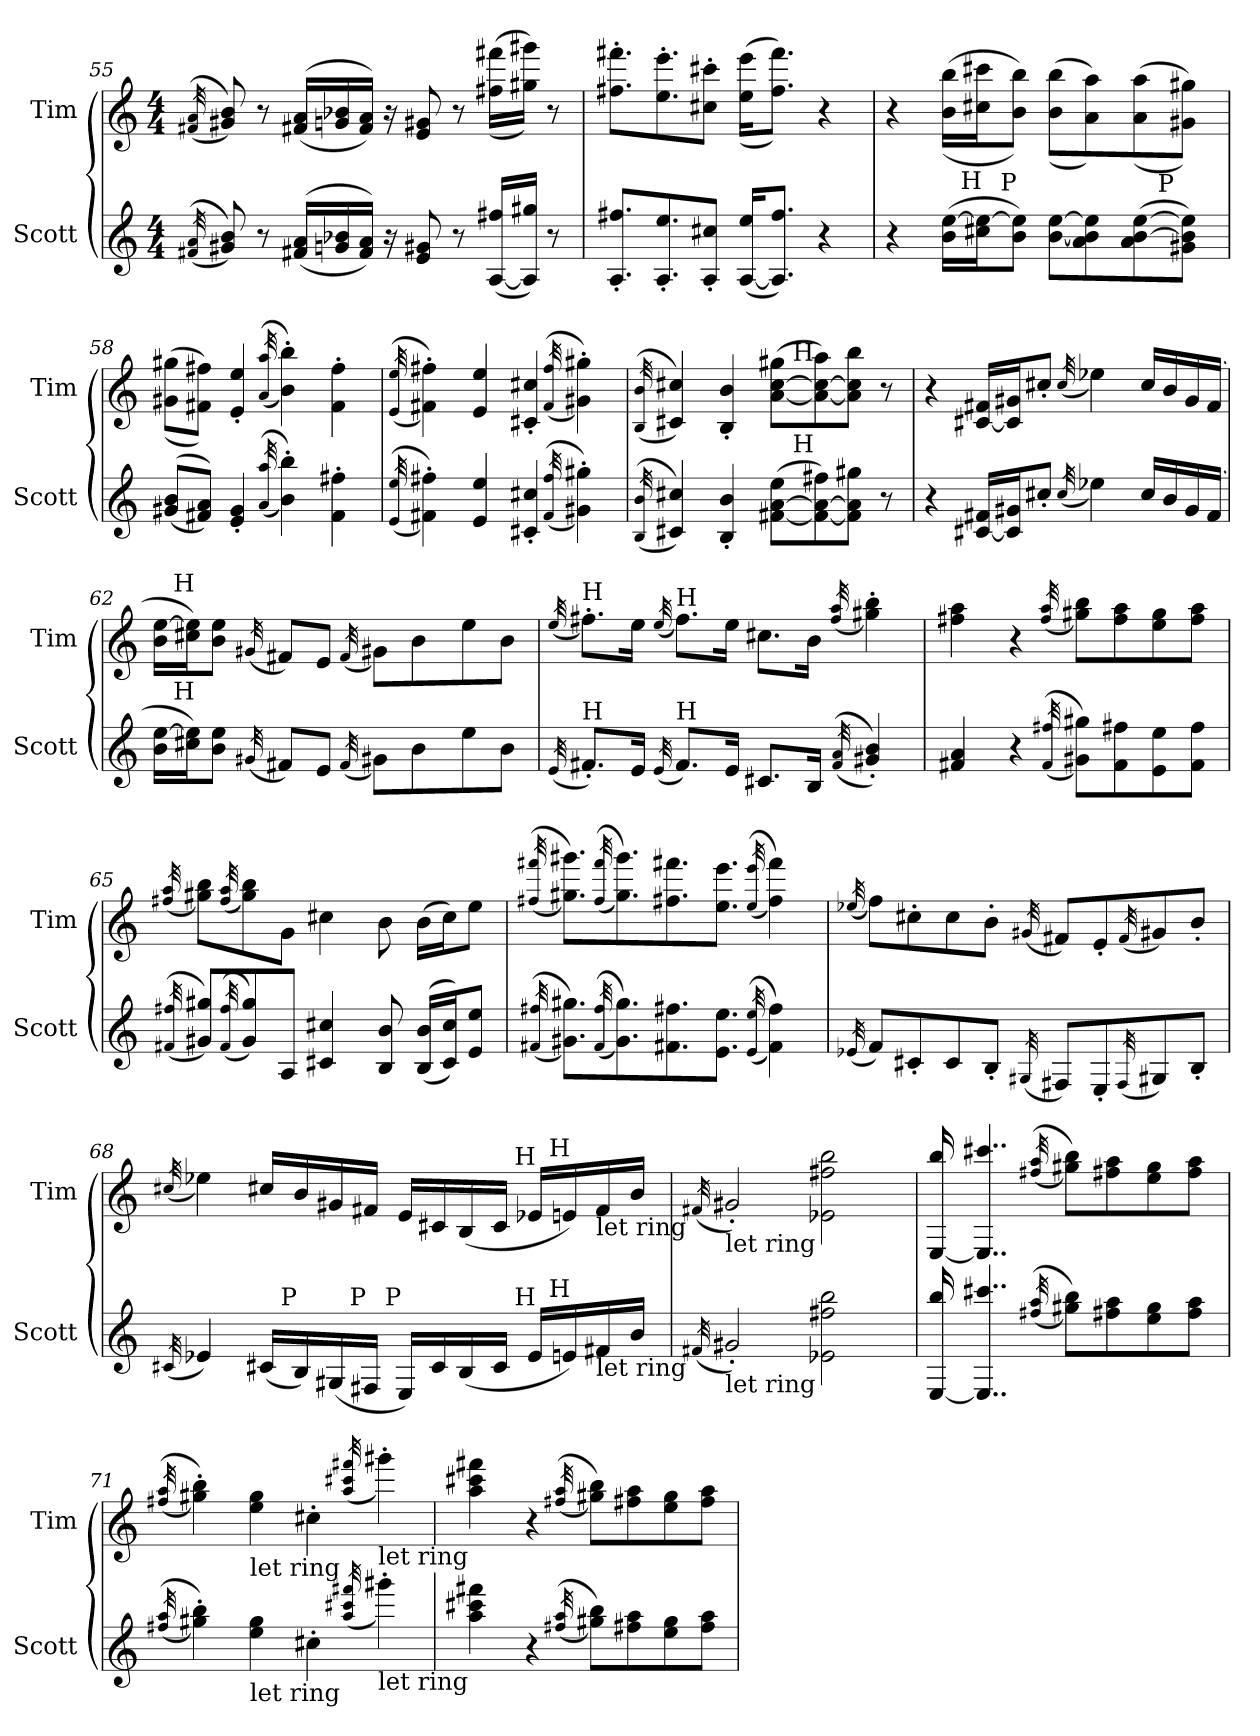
**kern	**kern
*part2	*part1
*staff2	*staff1
*I"Scott	*I"Tim
*I'Scott	*I'Tim
!!LO:PB:g=z
*clefG2	*clefG2
*ITrd7c12	*ITrd7c12
*k[]	*k[]
*C:	*C:
*M4/4	*M4/4
=55	=55
((32qF#X/ 32qA/	((32qF#X/ 32qA/
8G#X/ 8B/))	8G#X/ 8B/))
8r	8r
((16F#/ 16A/LL	((16F#/ 16A/LL
16Gn/ 16B-X/	16Gn/ 16B-X/
16F#/ 16A/JJ))	16F#/ 16A/JJ))
16r	16r
8E/ 8G#X/	8E/ 8G#X/
8r	8r
([16AA/ 16f#X/LL	((16f#X\ 16ff#X\LL
16AA/] 16g#X/JJ)	16g#X\ 16gg#X\JJ))
8r	8r
=56	=56
8.AA/' 8.f#X/'L	8.f#X\' 8.ff#X\'L
8.AA/' 8.e/'	8.e\' 8.ee\'
8AA/' 8c#X/'J	8c#X\' 8cc#X\'J
([16AA/ 16e/KL	((16e\ 16ee\KL
8.AA/] 8.f#/J)	8.f#\ 8.ff#\J))
4r	4r
=57	=57
*^	*
*	*^	*
*	*	*^	*
4r	6..ryy	3ryy	2ryy	4r
(16B\ [16e\LL	.	.	.	((16B\ 16b\LL
!	!LO:TX:a:t=H	!	!	!
.	3%2ryy	.	.	.
16c#X\ 16e\_J	.	.	.	16c#X\ 16cc#X\J
.	.	48ryy	.	.
!	!	!LO:TX:a:t=P	!	!
.	.	3ryy	.	.
8B\ 8e\]J)	.	.	.	8B\ 8b\J))
[8B\ [8e\L	.	.	4ryy	((8B\ 8b\L
8A\ 8B\] 8e\]	.	.	.	8A\ 8a\))
.	.	6...ryy	.	.
(8A\ [8B\ [8e\	.	.	16ryy	((8A\ 8a\
!	!	!	!LO:TX:a:t=P	!
.	.	.	8.ryy	.
8G#X\ 8B\] 8e\]J)	.	.	.	8G#X\ 8g#X\J))
.	24ryy	.	.	.
*v	*v	*v	*v	*
!!LO:LB:g=z
=58	=58
((8G#X/ 8B/L	((8G#X\ 8g#X\L
8F#X/ 8A/J))	8F#X\ 8f#X\J))
4E/' 4G#/'	4E/' 4e/'
((32qA/ 32qa/	((32qA/ 32qa/
4B\' 4b\'))	4B\' 4b\'))
4F#\' 4f#X\'	4F#\' 4f#\'
=59	=59
((32qE/ 32qe/	((32qE/ 32qe/
4F#X\' 4f#X\'))	4F#X\' 4f#X\'))
4E/ 4e/	4E/ 4e/
4C#X/' 4c#X/'	4C#X/' 4c#X/'
((32qF#/ 32qf#/	((32qF#/ 32qf#/
4G#X\' 4g#X\'))	4G#X\' 4g#X\'))
=60	=60
((32qBB/ 32qB/	((32qBB/ 32qB/
*^	*^
4C#X/ 4c#X/))	2ryy	4C#X/ 4c#X/))	2ryy
4BB/' 4B/'	.	4BB/' 4B/'	.
([8F#X\ [8A\ 8e\L	16ryy	([8A\ [8c#\ 8g#X\L	16ryy
!	!	!	!LO:TX:a:t=H
!	!LO:TX:a:t=H	!	!
.	4..ryy	.	4..ryy
8F#\_ 8A\_ 8f#X\)	.	8A\_ 8c#\_ 8a\)	.
8F#\] 8A\] 8g#X\J	.	8A\] 8c#\] 8b\J	.
8r	.	8r	.
*v	*v	*	*
*	*v	*v
!!LO:LB:g=z
=61	=61
4r	4r
[16C#X/ 16F#X/LL	[16C#X/ 16F#X/LL
16C#/] 16G#X/J	16C#/] 16G#X/J
8c#X'/J	8c#X'/J
(32qc#/	(32qc#/
4e-X\)	4e-X\)
16c#/LL	16c#/LL
16B/	16B/
16G#/	16G#/
(16F#/JJ	(16F#/JJ
=62	=62
*^	*^
16B\ [16e\LL	24ryy	16B\ [16e\LL	24ryy
!	!	!	!LO:TX:a:t=H
!	!LO:TX:a:t=H	!	!
.	3%2ryy	.	3%2ryy
16c#X\ 16e\]J)	.	16c#X\ 16e\]J)	.
8B\ 8e\J	.	8B\ 8e\J	.
(32qG#X/	.	(32qG#X/	.
8F#X/L)	.	8F#X/L)	.
8E/J	.	8E/J	.
(32qF#/	.	(32qF#/	.
8G#\L)	.	8G#\L)	.
8B\	.	8B\	.
.	6..ryy	.	6..ryy
8e\	.	8e\	.
8B\J	.	8B\J	.
*v	*v	*	*
*	*v	*v
=63	=63
(32qE/	(32qe/
!	!LO:TX:a:t=H
!LO:TX:a:t=H	!
8.F#X'/L)	8.f#X'\L)
16E/Jk	16e\Jk
(32qE/	(32qe/
!	!LO:TX:a:t=H
!LO:TX:a:t=H	!
8.F#/L)	8.f#\L)
16E/Jk	16e\Jk
8.C#X/L	8.c#X\L
16BB/Jk	16B\Jk
((32qF#/ 32qA/	(32qf#/ 32qa/
4G#X/' 4B/'))	4g#X\' 4b\')
!!LO:LB:g=z
=64	=64
4F#X/ 4A/	4f#X\ 4a\
4r	4r
((32qF#/ 32qf#X/	(32qf#/ 32qa/
8G#X\ 8g#X\L))	8g#X\ 8b\L)
8F#\ 8f#\	8f#\ 8a\
8E\ 8e\	8e\ 8g#\
8F#\ 8f#\J	8f#\ 8a\J
=65	=65
((32qF#X/ 32qf#X/	(32qf#X/ 32qa/
8G#X/ 8g#X/L))	8g#X\ 8b\L)
((32qF#/ 32qf#/	(32qf#/ 32qa/
8G#/ 8g#/))	8g#\ 8b\)
8AA/J	8G\J
4C#X/ 4c#X/	4c#X\
8BB/ 8B/	8B\
((16BB/ 16B/LL	(16B\LL
16C#/ 16c#/J))	16c#\J)
8E/ 8e/J	8e\J
=66	=66
((32qF#X/ 32qf#X/	((32qf#X/ 32qff#X/
8.G#X\ 8.g#X\L))	8.g#X\ 8.gg#X\L))
((32qF#/ 32qf#/	((32qf#/ 32qff#/
8.G#\ 8.g#\))	8.g#\ 8.gg#\))
8.F#\ 8.f#\	8.f#\ 8.ff#\
8.E\ 8.e\J	8.e\ 8.ee\J
((32qE/ 32qe/	((32qe/ 32qee/
4F#\ 4f#\))	4f#\ 4ff#\))
!!LO:LB:g=z
=67	=67
(32qE-X/	(32qe-X/
8F/L)	8f\L)
8C#X'/	8c#X'\
8C#/	8c#\
8BB'/J	8B'\J
(32qGG#X/	(32qG#X/
8FF#X/L)	8F#X/L)
8EE'/	8E'/
(32qFF#/	(32qF#/
8GG#/)	8G#/)
8BB'/J	8B'/J
=68	=68
(32qC#X/	(32qc#X/
*^	*^
*	*^	*	*^
*	*	*^	*	*	*
*	*	*	*^	*	*	*
*	*	*	*	*^	*	*	*
4E-X/)	6..ryy	3ryy	3ryy	3%2ryy	3%2ryy	4e-X\)	3%2ryy	3%2ryy
(16C#/LL	.	.	.	.	.	16c#/LL	.	.
!	!LO:TX:a:t=P	!	!	!	!	!	!	!
.	3%2ryy	.	.	.	.	.	.	.
16BB/)	.	.	.	.	.	16B/	.	.
.	.	12ryy	12..ryy	.	.	.	.	.
(16GG#X/	.	.	.	.	.	16G#X/	.	.
!	!	!LO:TX:a:t=P	!	!	!	!	!	!
.	.	3..ryy	.	.	.	.	.	.
16FF#X/JJ	.	.	.	.	.	16F#X/JJ	.	.
!	!	!	!LO:TX:a:t=P	!	!	!	!	!
.	.	.	3ryy	.	.	.	.	.
16EE/LL)	.	.	.	.	.	16E/LL	.	.
16C#/	.	.	.	.	.	16C#X/	.	.
(16BB/	.	.	.	.	.	(16BB/	.	.
.	.	.	.	24.ryy	12.ryy	.	24.ryy	12.ryy
16C#/JJ	.	.	.	.	.	16C#/JJ	.	.
!	!	!	!	!	!	!	!LO:TX:a:t=H	!
!	!	!	!	!LO:TX:a:t=H	!	!	!	!
.	.	.	.	6ryy	.	.	6ryy	.
16E-/LL	.	.	.	.	.	16E-X/LL	.	.
!	!	!	!	!	!	!	!	!LO:TX:a:t=H
!	!	!	!	!	!LO:TX:a:t=H	!	!	!
.	.	.	.	.	6ryy	.	.	6ryy
16En/)	.	.	6ryy	.	.	16En/)	.	.
!	!	!	!	!	!	!LO:TX:b:t=let ring	!	!
!LO:TX:b:t=let ring	!	!	!	!	!	!	!	!
16F#X/	.	.	.	.	.	16F#/	.	.
.	.	.	.	12ryy	.	.	12ryy	.
16B/JJ	.	.	.	.	.	16B/JJ	.	.
.	24ryy	.	.	.	24ryy	.	.	24ryy
.	.	.	48ryy	48ryy	.	.	48ryy	.
*v	*v	*v	*v	*v	*v	*	*	*
*	*v	*v	*v
=69	=69
(32qF#X/	(32qF#X/
!	!LO:TX:b:t=let ring
!LO:TX:b:t=let ring	!
2G#X'/)	2G#X'/)
2E-X\ 2f#X\ 2b\	2E-X\ 2f#X\ 2b\
!!LO:PB:g=z
=70	=70
[16EE/ 16b/	[16EE/ 16b/
4..EE/] 4..cc#X/	4..EE/] 4..cc#X/
((32qf#X/ 32qa/	((32qf#X/ 32qa/
8g#X\ 8b\L))	8g#X\ 8b\L))
8f#\ 8a\	8f#\ 8a\
8e\ 8g#\	8e\ 8g#\
8f#\ 8a\J	8f#\ 8a\J
=71	=71
((32qf#X/ 32qa/	((32qf#X/ 32qa/
4g#X\' 4b\'))	4g#X\' 4b\'))
!	!LO:TX:b:t=let ring
!LO:TX:b:t=let ring	!
4e\ 4g#\	4e\ 4g#\
4c#X'\	4c#X'\
(32qa/ 32qcc#X/ 32qff#X/	(32qa/ 32qcc#X/ 32qff#X/
!	!LO:TX:b:t=let ring
!LO:TX:b:t=let ring	!
4gg#X'\)	4gg#X'\)
=72	=72
4a\ 4cc#X\ 4ff#X\	4a\ 4cc#X\ 4ff#X\
4r	4r
((32qf#X/ 32qa/	((32qf#X/ 32qa/
8g#X\ 8b\L))	8g#X\ 8b\L))
8f#\ 8a\	8f#\ 8a\
8e\ 8g#\	8e\ 8g#\
8f#\ 8a\J	8f#\ 8a\J
=	=
*-	*-
